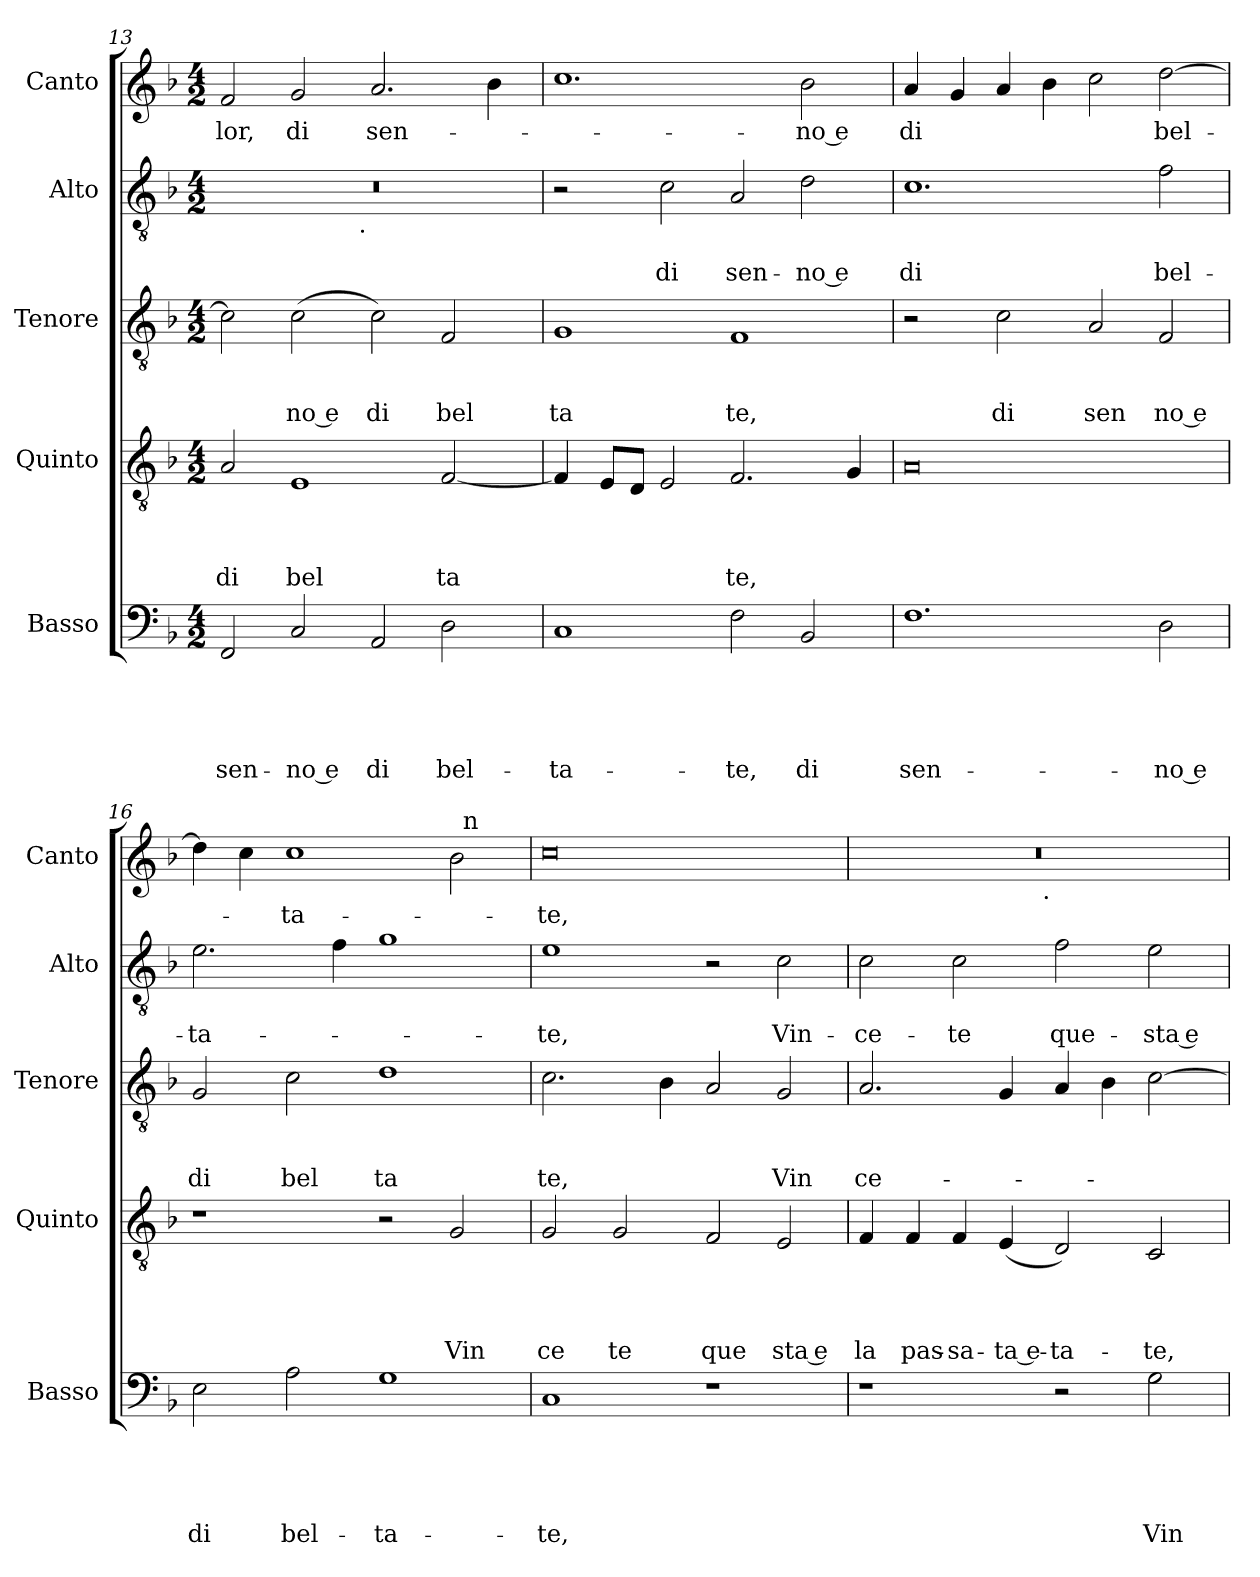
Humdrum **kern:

**kern	**text	**text	**text	**text	**text	**kern	**text	**text	**text	**text	**kern	**text	**text	**text	**kern	**text	**text	**kern	**text
*part5	*part5	*part5	*part5	*part5	*part5	*part4	*part4	*part4	*part4	*part4	*part3	*part3	*part3	*part3	*part2	*part2	*part2	*part1	*part1
*staff5	*staff5	*staff5	*staff5	*staff5	*staff5	*staff4	*staff4	*staff4	*staff4	*staff4	*staff3	*staff3	*staff3	*staff3	*staff2	*staff2	*staff2	*staff1	*staff1
*I"Basso	*	*	*	*	*	*I"Quinto	*	*	*	*	*I"Tenore	*	*	*	*I"Alto	*	*	*I"Canto	*
*I'Basso	*	*	*	*	*	*I'Quinto	*	*	*	*	*I'Tenore	*	*	*	*I'Alto	*	*	*I'Canto	*
*clefF4	*	*	*	*	*	*clefGv2	*	*	*	*	*clefGv2	*	*	*	*clefGv2	*	*	*clefG2	*
*k[b-]	*	*	*	*	*	*k[b-]	*	*	*	*	*k[b-]	*	*	*	*k[b-]	*	*	*k[b-]	*
*F:	*	*	*	*	*	*F:	*	*	*	*	*F:	*	*	*	*F:	*	*	*F:	*
*M4/2	*	*	*	*	*	*M4/2	*	*	*	*	*M4/2	*	*	*	*M4/2	*	*	*M4/2	*
=13	=13	=13	=13	=13	=13	=13	=13	=13	=13	=13	=13	=13	=13	=13	=13	=13	=13	=13	=13
!	!	!	!	!	!LO:LY:b	!	!	!	!	!LO:LY:b	!	!	!	!	!	!	!	!	!LO:LY:b
*	*	*	*	*	*	*	*	*	*	*	*	*	*	*	*^	*	*	*	*
2FF/	.	.	.	.	sen-	2A/	.	.	.	di	2c\]	.	.	.	0r	2ryy	.	.	2f/	-lor,
!	!	!	!	!	!LO:LY:b:rj	!	!	!	!	!LO:LY:b	!	!	!	!LO:LY:b:rj	!	!	!	!	!	!LO:LY:b
2C/	.	.	.	.	-no e	1E	.	.	.	bel	(<2c\	.	.	no e	.	4...ryy	.	.	2g/	di
!	!	!	!	!	!	!	!	!	!	!	!	!	!	!	!	!LO:TX:b:t=.	!	!	!	!
.	.	.	.	.	.	.	.	.	.	.	.	.	.	.	.	1ryy	.	.	.	.
!	!	!	!	!	!LO:LY:b	!	!	!	!	!	!	!	!	!LO:LY:b	!	!	!	!	!	!LO:LY:b
2AA/	.	.	.	.	di	.	.	.	.	.	2c\)	.	.	di	.	.	.	.	2.a/	sen-
!	!	!	!	!	!LO:LY:b	!	!	!	!	!LO:LY:b	!	!	!	!LO:LY:b	!	!	!	!	!	!
2D\	.	.	.	.	bel-	[<2F/	.	.	.	ta	2F/	.	.	bel	.	.	.	.	.	.
.	.	.	.	.	.	.	.	.	.	.	.	.	.	.	.	.	.	.	4b-\	.
.	.	.	.	.	.	.	.	.	.	.	.	.	.	.	.	32ryy	.	.	.	.
=14	=14	=14	=14	=14	=14	=14	=14	=14	=14	=14	=14	=14	=14	=14	=14	=14	=14	=14	=14	=14
!	!	!	!	!	!LO:LY:b	!	!	!	!	!	!	!	!	!LO:LY:b	!	!	!	!	!	!
*	*	*	*	*	*	*	*	*	*	*	*	*	*	*	*v	*v	*	*	*	*
1C	.	.	.	.	-ta-	4F/]	.	.	.	.	1G	.	.	ta	2r	.	.	1.cc	.
.	.	.	.	.	.	8E/L	.	.	.	.	.	.	.	.	.	.	.	.	.
.	.	.	.	.	.	8D/J	.	.	.	.	.	.	.	.	.	.	.	.	.
!	!	!	!	!	!	!	!	!	!	!	!	!	!	!	!	!	!LO:LY:b	!	!
.	.	.	.	.	.	2E/	.	.	.	.	.	.	.	.	2c\	.	di	.	.
!	!	!	!	!	!LO:LY:b	!	!	!	!	!LO:LY:b	!	!	!	!LO:LY:b	!	!	!LO:LY:b	!	!
2F\	.	.	.	.	-te,	2.F/	.	.	.	te,	1F	.	.	te,	2A/	.	sen-	.	.
!	!	!	!	!	!LO:LY:b	!	!	!	!	!	!	!	!	!	!	!	!LO:LY:b:rj	!	!LO:LY:b:rj
2BB-/	.	.	.	.	di	.	.	.	.	.	.	.	.	.	2d\	.	-no e	2b-\	-no e
.	.	.	.	.	.	4G/	.	.	.	.	.	.	.	.	.	.	.	.	.
=15	=15	=15	=15	=15	=15	=15	=15	=15	=15	=15	=15	=15	=15	=15	=15	=15	=15	=15	=15
!	!	!	!	!	!LO:LY:b	!	!	!	!	!	!	!	!	!	!	!	!LO:LY:b	!	!LO:LY:b
1.F	.	.	.	.	sen-	0A	.	.	.	.	2r	.	.	.	1.c	.	di	4a/	di
.	.	.	.	.	.	.	.	.	.	.	.	.	.	.	.	.	.	4g/	.
!	!	!	!	!	!	!	!	!	!	!	!	!	!	!LO:LY:b	!	!	!	!	!
.	.	.	.	.	.	.	.	.	.	.	2c\	.	.	di	.	.	.	4a/	.
.	.	.	.	.	.	.	.	.	.	.	.	.	.	.	.	.	.	4b-\	.
!	!	!	!	!	!	!	!	!	!	!	!	!	!	!LO:LY:b	!	!	!	!	!
.	.	.	.	.	.	.	.	.	.	.	2A/	.	.	sen	.	.	.	2cc\	.
!	!	!	!	!	!LO:LY:b:rj	!	!	!	!	!	!	!	!	!LO:LY:b:rj	!	!	!LO:LY:b	!	!LO:LY:b
2D\	.	.	.	.	-no e	.	.	.	.	.	2F/	.	.	no e	2f\	.	bel-	[>2dd\	bel-
=16	=16	=16	=16	=16	=16	=16	=16	=16	=16	=16	=16	=16	=16	=16	=16	=16	=16	=16	=16
!	!	!	!	!	!LO:LY:b	!	!	!	!	!	!	!	!	!LO:LY:b	!	!	!LO:LY:b	!	!
*	*	*	*	*	*	*	*	*	*	*	*	*	*	*	*	*	*	*^	*
2E\	.	.	.	.	di	1r	.	.	.	.	2G/	.	.	di	2.e\	.	-ta-	4dd\]	1ryy	.
.	.	.	.	.	.	.	.	.	.	.	.	.	.	.	.	.	.	4cc\	.	.
!	!	!	!	!	!LO:LY:b	!	!	!	!	!	!	!	!	!LO:LY:b	!	!	!	!	!	!LO:LY:b
2A\	.	.	.	.	bel-	.	.	.	.	.	2c\	.	.	bel	.	.	.	1cc	.	-ta-
.	.	.	.	.	.	.	.	.	.	.	.	.	.	.	4f\	.	.	.	.	.
!	!	!	!	!	!LO:LY:b	!	!	!	!	!	!	!	!	!LO:LY:b	!	!	!	!	!	!
1G	.	.	.	.	-ta-	2r	.	.	.	.	1d	.	.	ta	1g	.	.	.	2ryy	.
!	!	!	!	!	!	!	!	!	!	!LO:LY:b	!	!	!	!	!	!	!	!	!	!
.	.	.	.	.	.	2G/	.	.	.	Vin	.	.	.	.	.	.	.	2b-\	32ryy	.
!	!	!	!	!	!	!	!	!	!	!	!	!	!	!	!	!	!	!	!LO:TX:a:t=n	!
.	.	.	.	.	.	.	.	.	.	.	.	.	.	.	.	.	.	.	4...ryy	.
=17	=17	=17	=17	=17	=17	=17	=17	=17	=17	=17	=17	=17	=17	=17	=17	=17	=17	=17	=17	=17
!	!	!	!	!	!LO:LY:b	!	!	!	!	!LO:LY:b	!	!	!	!LO:LY:b	!	!	!LO:LY:b	!	!	!LO:LY:b
*	*	*	*	*	*	*	*	*	*	*	*	*	*	*	*	*	*	*v	*v	*
1C	.	.	.	.	-te,	2G/	.	.	.	ce	2.c\	.	.	te,	1e	.	-te,	0cc	-te,
!	!	!	!	!	!	!	!	!	!	!LO:LY:b	!	!	!	!	!	!	!	!	!
.	.	.	.	.	.	2G/	.	.	.	te	.	.	.	.	.	.	.	.	.
.	.	.	.	.	.	.	.	.	.	.	4B-\	.	.	.	.	.	.	.	.
!	!	!	!	!	!	!	!	!	!	!LO:LY:b	!	!	!	!	!	!	!	!	!
1r	.	.	.	.	.	2F/	.	.	.	que	2A/	.	.	.	2r	.	.	.	.
!	!	!	!	!	!	!	!	!	!	!LO:LY:b:rj	!	!	!	!LO:LY:b	!	!	!LO:LY:b	!	!
.	.	.	.	.	.	2E/	.	.	.	sta e	2G/	.	.	Vin	2c\	.	Vin-	.	.
!!LO:PB:g=z
=18	=18	=18	=18	=18	=18	=18	=18	=18	=18	=18	=18	=18	=18	=18	=18	=18	=18	=18	=18
!	!	!	!	!	!	!	!	!	!	!LO:LY:b	!	!	!	!LO:LY:b	!	!	!LO:LY:b	!	!
*	*	*	*	*	*	*	*	*	*	*	*	*	*	*	*	*	*	*^	*
1r	.	.	.	.	.	4F/	.	.	.	la	2.A/	.	.	ce-	2c\	.	-ce-	0r	2ryy	.
!	!	!	!	!	!	!	!	!	!	!LO:LY:b	!	!	!	!	!	!	!	!	!	!
.	.	.	.	.	.	4F/	.	.	.	pas-	.	.	.	.	.	.	.	.	.	.
!	!	!	!	!	!	!	!	!	!	!LO:LY:b	!	!	!	!	!	!	!LO:LY:b	!	!	!
.	.	.	.	.	.	4F/	.	.	.	-sa-	.	.	.	.	2c\	.	-te	.	4...ryy	.
!	!	!	!	!	!	!	!	!	!	!LO:LY:b:rj	!	!	!	!	!	!	!	!	!	!
.	.	.	.	.	.	(<4E/	.	.	.	-ta e-	4G/	.	.	.	.	.	.	.	.	.
!	!	!	!	!	!	!	!	!	!	!	!	!	!	!	!	!	!	!	!LO:TX:b:t=.	!
.	.	.	.	.	.	.	.	.	.	.	.	.	.	.	.	.	.	.	1ryy	.
!	!	!	!	!	!	!	!	!	!	!LO:LY:b	!	!	!	!	!	!	!LO:LY:b	!	!	!
2r	.	.	.	.	.	2D/)	.	.	.	-ta-	4A/	.	.	.	2f\	.	que-	.	.	.
.	.	.	.	.	.	.	.	.	.	.	4B-\	.	.	.	.	.	.	.	.	.
!	!	!	!	!	!LO:LY:b	!	!	!	!	!LO:LY:b	!	!	!	!	!	!	!LO:LY:b:rj	!	!	!
2G\	.	.	.	.	Vin	2C/	.	.	.	-te,	[>2c\	.	.	.	2e\	.	-sta e	.	.	.
.	.	.	.	.	.	.	.	.	.	.	.	.	.	.	.	.	.	.	32ryy	.
*	*	*	*	*	*	*	*	*	*	*	*	*	*	*	*	*	*	*v	*v	*
=	=	=	=	=	=	=	=	=	=	=	=	=	=	=	=	=	=	=	=
*-	*-	*-	*-	*-	*-	*-	*-	*-	*-	*-	*-	*-	*-	*-	*-	*-	*-	*-	*-
